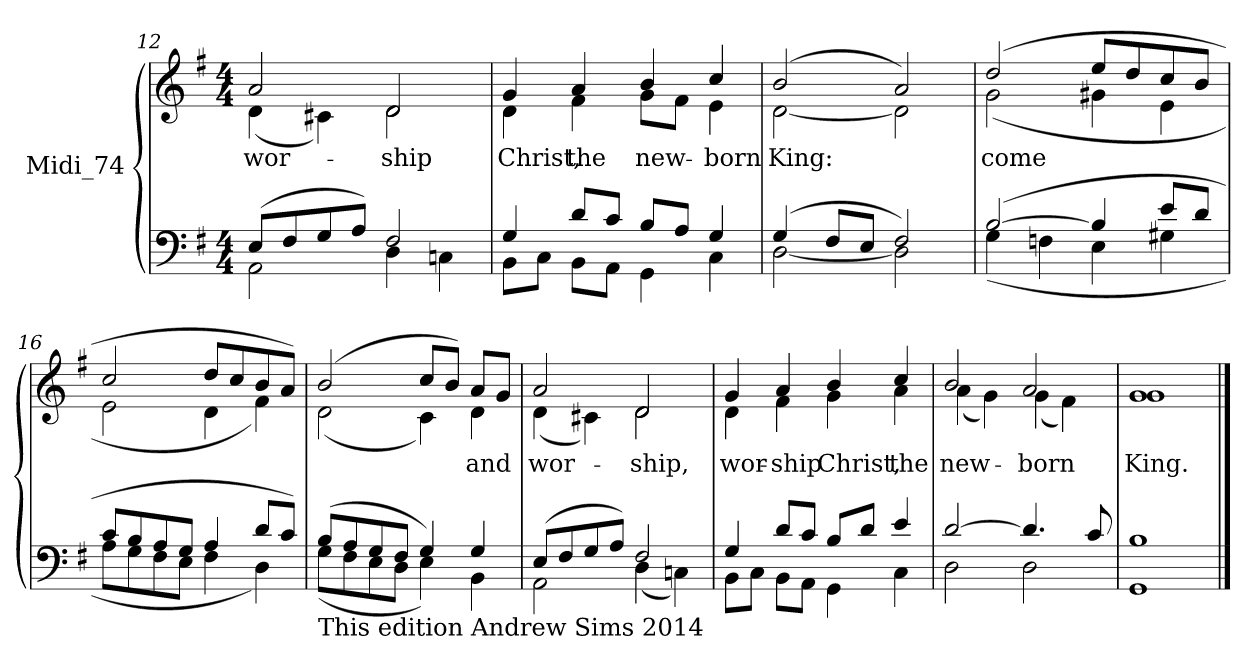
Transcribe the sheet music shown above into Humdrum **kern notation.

**kern	**kern	**text
*part2	*part1	*part1
*staff2	*staff1	*staff1
*I"Midi_74	*I"Midi_74	*
!!LO:LB:g=z
*clefF4	*clefG2	*
*k[f#]	*k[f#]	*
*G:	*G:	*
*M4/4	*M4/4	*
=12	=12	=12
*^	*	*
!	!	!	!LO:LY:b
*	*	*^	*
(>8E/L	2AA\	2a/	(<4d\	wor-
8F#/	.	.	.	.
8G/	.	.	4c#X\)	.
8A/J)	.	.	.	.
!	!	!	!	!LO:LY:b
2F#/	4D\	2d/	2d\	-ship
.	4Cn\	.	.	.
=13	=13	=13	=13	=13
!	!	!	!	!LO:LY:b
4G/	8BB\L	4g/	4d\	Christ,
.	8C\J	.	.	.
!	!	!	!	!LO:LY:b
8d/L	8BB\L	4a/	4f#\	the
8c/J	8AA\J	.	.	.
!	!	!	!	!LO:LY:b
8B/L	4GG\	4b/	8g\L	new-
8A/J	.	.	8f#\J	.
!	!	!	!	!LO:LY:b
4G/	4C\	4cc/	4e\	-born
=14	=14	=14	=14	=14
!	!	!	!	!LO:LY:b
(>4G/	[2D\	(>2b/	[2d\	King:
8F#/L	.	.	.	.
8E/J	.	.	.	.
2F#/)	2D\]	2a/)	2d\]	.
=15	=15	=15	=15	=15
!	!	!	!	!LO:LY:b
(>[2B/	(<4G\	(>2dd/	(<2g\	come
.	4Fn\	.	.	.
4B/]	4E\	8ee/L	4g#X\	.
.	.	8dd/	.	.
8eL	4G#X\	8cc/	4e\	.
8dJ	.	8b/J	.	.
=16	=16	=16	=16	=16
8c/L	8A\L	2cc/	2e\	.
8B/	8G\	.	.	.
8A/	8F#\	.	.	.
8G/J	8E\J	.	.	.
4A/	4F#\	8dd/L	4d\	.
.	.	8cc/	.	.
8dL	4D\)	8b/	4f#\)	.
8cJ)	.	8a/J)	.	.
!!LO:LB:g=z	!!
=17	=17	=17	=17	=17
!LO:TX:b:t=This edition  Andrew Sims 2014	!	!	!	!
(>8B/L	(<8G\L	(>2b/	(<2d\	.
8A/	8F#\	.	.	.
8G/	8E\	.	.	.
8F#/J	8D\J	.	.	.
4G/)	4E\)	8cc/L	4c\)	.
.	.	8b/J)	.	.
!	!	!	!	!LO:LY:b
4G/	4BB\	8a/L	4d\	and
.	.	8g/J	.	.
=18	=18	=18	=18	=18
!	!	!	!	!LO:LY:b
(>8E/L	2AA\	2a/	(<4d\	wor-
8F#/	.	.	.	.
8G/	.	.	4c#X\)	.
8A/J)	.	.	.	.
!	!	!	!	!LO:LY:b
2F#/	(<4D\	2d/	2d\	-ship,
.	4Cn\)	.	.	.
=19	=19	=19	=19	=19
!	!	!	!	!LO:LY:b
4G/	8BB\L	4g/	4d\	wor-
.	8C\J	.	.	.
!	!	!	!	!LO:LY:b
8d/L	8BB\L	4a/	4f#\	-ship
8c/J	8AA\J	.	.	.
!	!	!	!	!LO:LY:b
8B/L	4GG\	4b/	4g\	Christ,
8d/J	.	.	.	.
!	!	!	!	!LO:LY:b
4e/	4C\	4cc/	4a\	the
=20	=20	=20	=20	=20
!	!	!	!	!LO:LY:b
[2d/	2D\	2b/	(<4a\	new-
.	.	.	4g\)	.
!	!	!	!	!LO:LY:b
4.d/]	2D\	2a/	(<4g\	-born
.	.	.	4f#\)	.
8c/	.	.	.	.
=21	=21	=21	=21	=21
!	!	!	!	!LO:LY:b
1B/	1GG\	1g/	1g\	King.
*v	*v	*	*	*
*	*v	*v	*
==	==	==
*-	*-	*-
